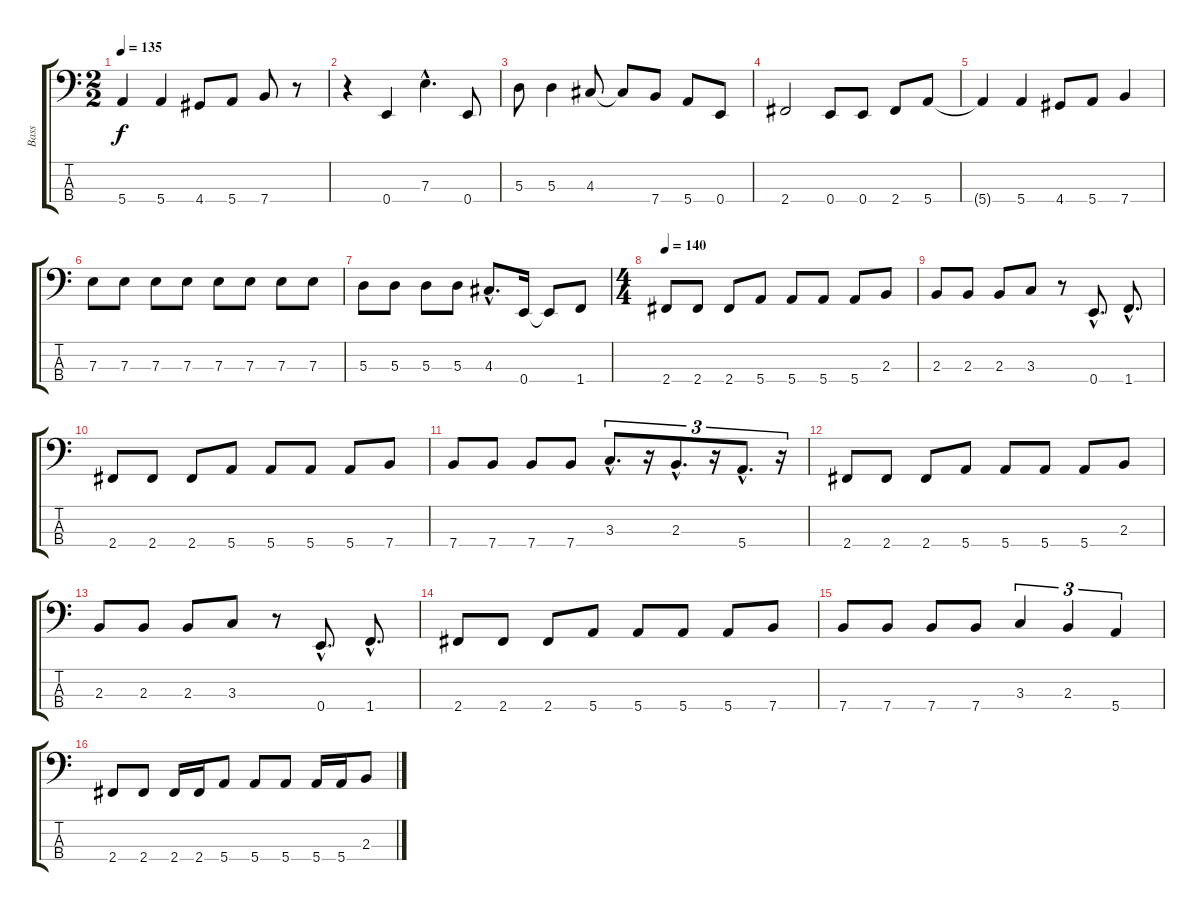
\track ("Bass" "Bass") {instrument electricbasspick}
\staff {score tabs}
\tuning (G2 D2 A1 E1) {hide}
\ts (2 2)
\tempo 135
\clef f4
\ks c
5.4{t}.4{dy f} 5.4.4 4.4.8 5.4.8 7.4.8 r.8 |
r.4 0.4.4 7.3{hac}.4{d} 0.4.8 |
5.3.8 5.3.4 4.3.8 4.3{t}.8 7.4.8 5.4.8 0.4.8 |
2.4.2 0.4.8 0.4.8 2.4.8 5.4.8 |
5.4{t}.4 5.4.4 4.4.8 5.4.8 7.4.4 |
7.3.8 7.3.8 7.3.8 7.3.8 7.3.8 7.3.8 7.3.8 7.3.8 |
5.3.8 5.3.8 5.3.8 5.3.8 4.3{hac}.8{d} 0.4.16 0.4{t}.8 1.4.8 |
\ts (4 4)
\tempo 140
2.4.8 2.4.8 2.4.8 5.4.8 5.4.8 5.4.8 5.4.8 2.3.8 |
2.3.8 2.3.8 2.3.8 3.3.8 r.8 0.4{hac}.8{d} 1.4{hac}.8{d} |
2.4.8 2.4.8 2.4.8 5.4.8 5.4.8 5.4.8 5.4.8 7.4.8 |
7.4.8 7.4.8 7.4.8 7.4.8 3.3{hac}.8{d tu (3 2)} r.16{tu (3 2)} 2.3{hac}.8{d tu (3 2)} r.16{tu (3 2)} 5.4{hac}.8{d tu (3 2)} r.16{tu (3 2)} |
2.4.8 2.4.8 2.4.8 5.4.8 5.4.8 5.4.8 5.4.8 2.3.8 |
2.3.8 2.3.8 2.3.8 3.3.8 r.8 0.4{hac}.8{d} 1.4{hac}.8{d} |
2.4.8 2.4.8 2.4.8 5.4.8 5.4.8 5.4.8 5.4.8 7.4.8 |
7.4.8 7.4.8 7.4.8 7.4.8 3.3.4{tu (3 2)} 2.3.4{tu (3 2)} 5.4.4{tu (3 2)} |
2.4.8 2.4.8 2.4.16 2.4.16 5.4.8 5.4.8 5.4.8 5.4.16 5.4.16 2.3.8
